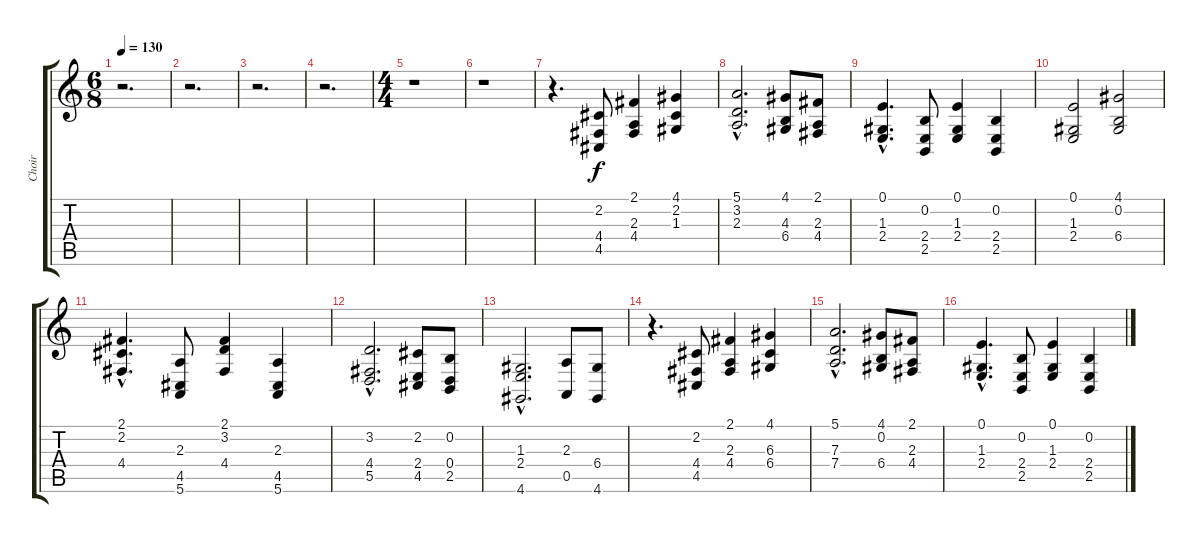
\track ("Choir" "Choir") {instrument choiraahs}
\staff {score tabs}
\tuning (E4 B3 G3 D3 A2 E2) {hide}
\ts (6 8)
\tempo 130
\clef g2
\ks c
r.2{d dy f} |
r.2{d} |
r.2{d} |
r.2{d} |
\ts (4 4)
r.1 |
r.1 |
r.4{d} (2.2 4.4 4.5).8 (2.1 2.3 4.4).4 (4.1 2.2 1.3).4 |
(5.1{hac} 3.2{hac} 2.3{hac}).2{d} (4.1 4.3 6.4).8 (2.1 2.3 4.4).8 |
(0.1{hac} 1.3{hac} 2.4{hac}).4{d} (0.2 2.4 2.5).8 (0.1 1.3 2.4).4 (0.2 2.4 2.5).4 |
(0.1 1.3 2.4).2 (4.1 0.2 6.4).2 |
(2.1{hac} 2.2{hac} 4.4{hac}).4{d} (2.3 4.5 5.6).8 (2.1 3.2 4.4).4 (2.3 4.5 5.6).4 |
(3.2{hac} 4.4{hac} 5.5{hac}).2{d} (2.2 2.4 4.5).8 (0.2 0.4 2.5).8 |
(1.3{hac} 2.4{hac} 4.6{hac}).2{d} (2.3 0.5).8 (6.4 4.6).8 |
r.4{d} (2.2 4.4 4.5).8 (2.1 2.3 4.4).4 (4.1 6.3 6.4).4 |
(5.1{hac} 7.3{hac} 7.4{hac}).2{d} (4.1 0.2 6.4).8 (2.1 2.3 4.4).8 |
(0.1{hac} 1.3{hac} 2.4{hac}).4{d} (0.2 2.4 2.5).8 (0.1 1.3 2.4).4 (0.2 2.4 2.5).4
